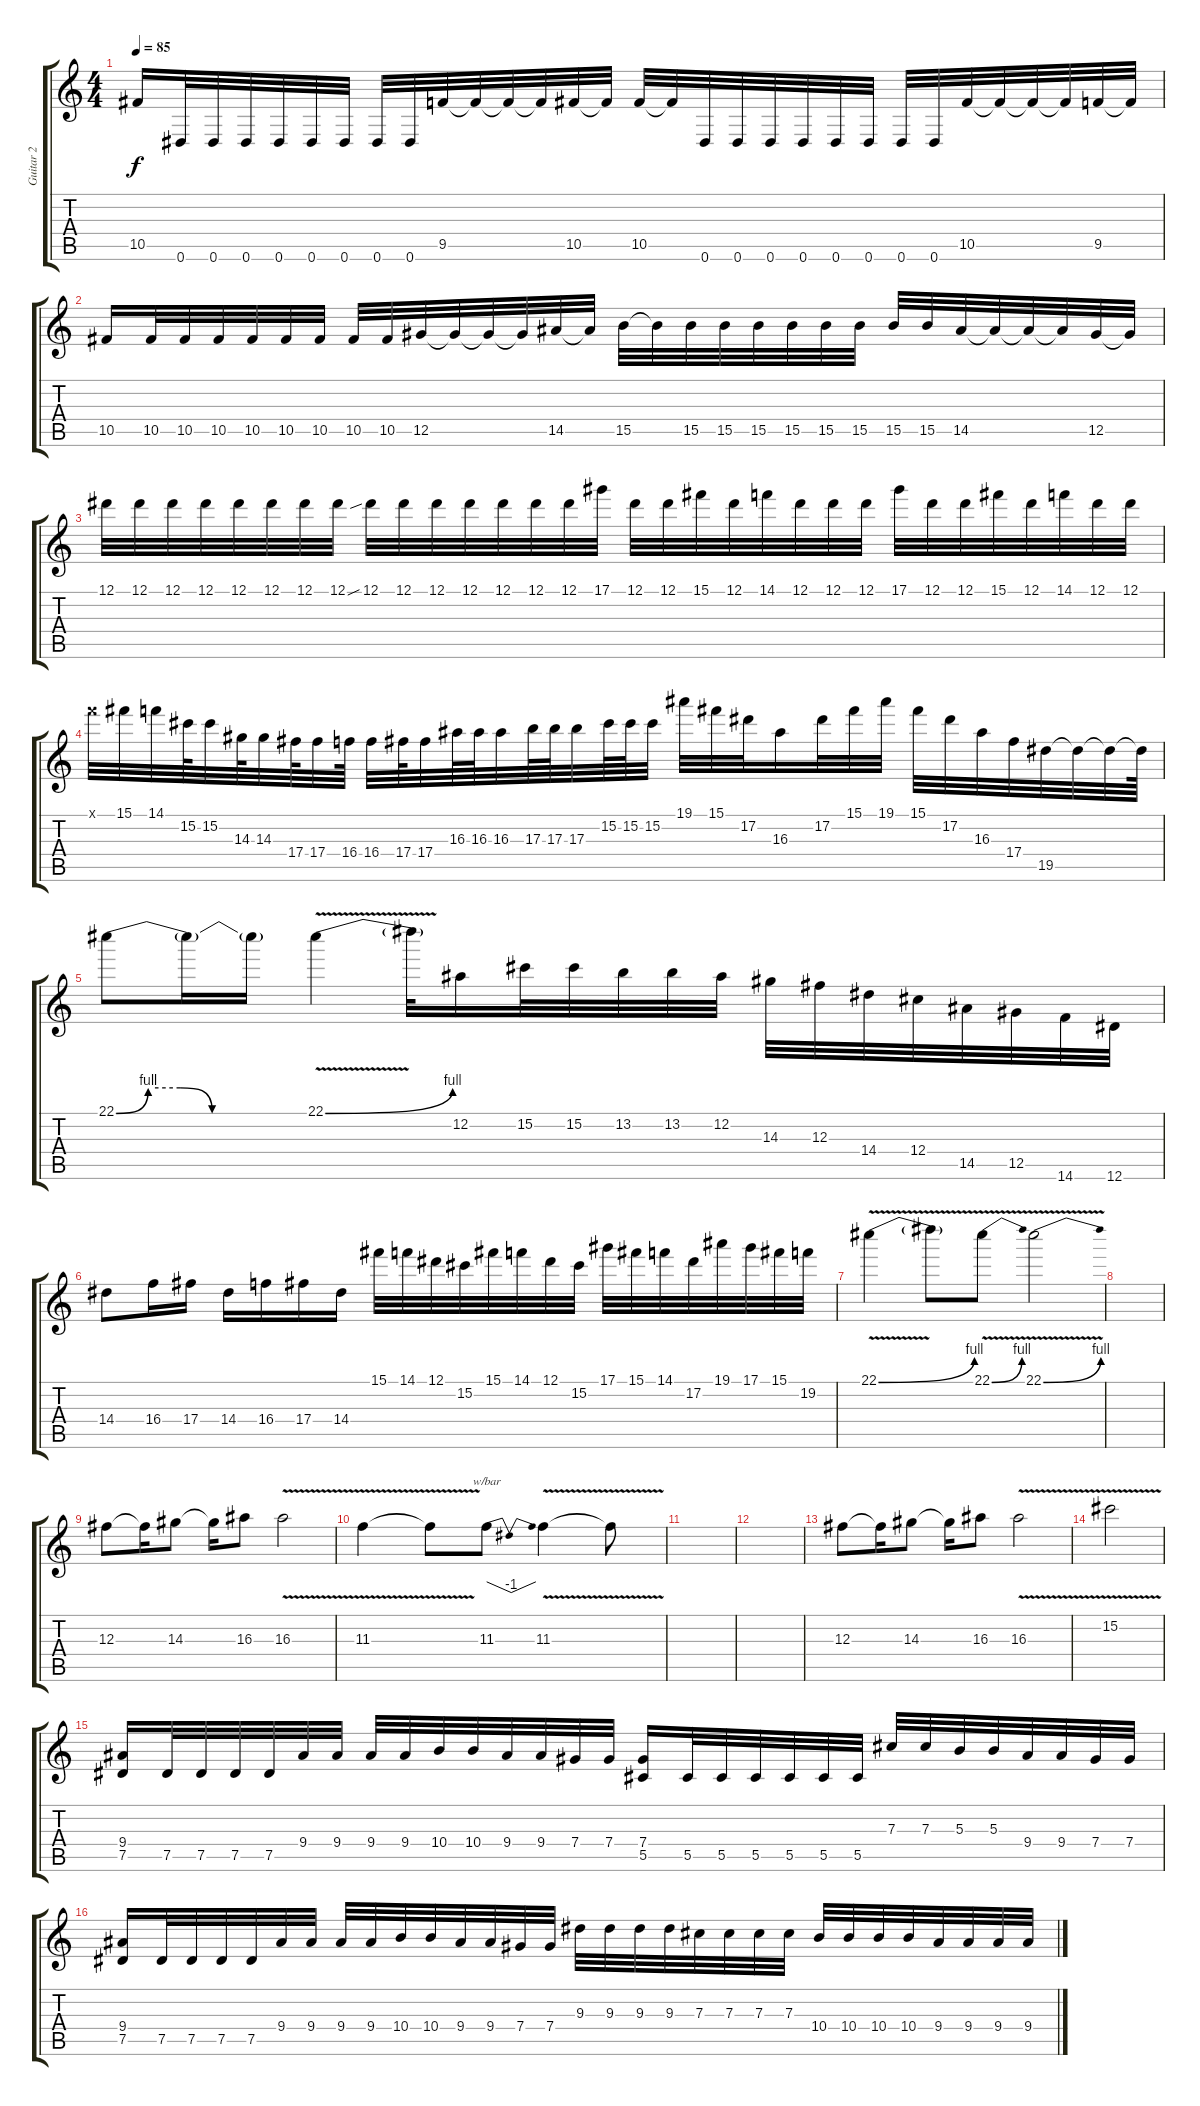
\track ("Guitar 2" "Guitar 2") {instrument distortionguitar}
\staff {score tabs}
\tuning (Eb4 Bb3 Gb3 Db3 Ab2 Eb2) {hide}
\ts (4 4)
\tempo 85
\clef g2
\ks c
10.5.16{dy f} 0.6.32 0.6.32 0.6.32 0.6.32 0.6.32 0.6.32 0.6.32 0.6.32 9.5.32 9.5{t}.32 9.5{t}.32 9.5{t}.32 10.5.32 10.5{t}.32 10.5.32 10.5{t}.32 0.6.32 0.6.32 0.6.32 0.6.32 0.6.32 0.6.32 0.6.32 0.6.32 10.5.32 10.5{t}.32 10.5{t}.32 10.5{t}.32 9.5.32 9.5{t}.32 |
10.5.16 10.5.32 10.5.32 10.5.32 10.5.32 10.5.32 10.5.32 10.5.32 10.5.32 12.5.32 12.5{t}.32 12.5{t}.32 12.5{t}.32 14.5.32 14.5{t}.32 15.5.32 15.5{t}.32 15.5.32 15.5.32 15.5.32 15.5.32 15.5.32 15.5.32 15.5.32 15.5.32 14.5.32 14.5{t}.32 14.5{t}.32 14.5{t}.32 12.5.32 12.5{t}.32 |
12.1.32 12.1.32 12.1.32 12.1.32 12.1.32 12.1.32 12.1.32 12.1.32 12.1{sib}.32 12.1.32 12.1.32 12.1.32 12.1.32 12.1.32 12.1.32 17.1.32 12.1.32 12.1.32 15.1.32 12.1.32 14.1.32 12.1.32 12.1.32 12.1.32 17.1.32 12.1.32 12.1.32 15.1.32 12.1.32 14.1.32 12.1.32 12.1.32 |
14.1{x}.32 15.1.32 14.1.32 15.2.64 15.2.32 14.3.64 14.3.32 17.4.64 17.4.32 16.4.64 16.4.32 17.4.64 17.4.32 16.3.64 16.3.64 16.3.32 17.3.64 17.3.64 17.3.32 15.2.64 15.2.64 15.2.32 19.1.32 15.1.32 17.2.32 16.3.16 17.2.32 15.1.32 19.1.32 15.1.32 17.2.32 16.3.32 17.4.32 19.5.32 19.5{t}.32 19.5{t}.32 19.5{t}.64 |
22.1{be (custom 0 0 10 4 20 4 30 0 60 0)}.8 22.1{t}.16 22.1{t}.16 22.1{be (bend 0 0 60 4) v}.4 22.1{t}.32 12.2.16 15.2.32 15.2.32 13.2.32 13.2.32 12.2.32 14.3.32 12.3.32 14.4.32 12.4.32 14.5.32 12.5.32 14.6.32 12.6.32 |
14.4.8 16.4.16 17.4.16 14.4.16 16.4.16 17.4.16 14.4.16 15.1.32 14.1.32 12.1.32 15.2.32 15.1.32 14.1.32 12.1.32 15.2.32 17.1.32 15.1.32 14.1.32 17.2.32 19.1.32 17.1.32 15.1.32 19.2.32 |
22.1{be (bend 0 0 60 4) v}.4 22.1{t}.8 22.1{be (bend 0 0 60 4) v}.8 22.1{be (bend 0 0 60 4) v}.2 |
|
12.3.8 12.3{t}.16 14.3.8 14.3{t}.16 16.3.8 16.3{v}.2 |
11.3{v}.4 11.3{t}.8 11.3.8{tbe (dip default 0 0 30 -4 60 0)} 11.3{v}.4 11.3{t}.8 |
|
|
12.3.8 12.3{t}.16 14.3.8 14.3{t}.16 16.3.8 16.3{v}.2 |
15.2{v}.2 |
(9.4 7.5).16 7.5.32 7.5.32 7.5.32 7.5.32 9.4.32 9.4.32 9.4.32 9.4.32 10.4.32 10.4.32 9.4.32 9.4.32 7.4.32 7.4.32 (7.4 5.5).16 5.5.32 5.5.32 5.5.32 5.5.32 5.5.32 5.5.32 7.3.32 7.3.32 5.3.32 5.3.32 9.4.32 9.4.32 7.4.32 7.4.32 |
(9.4 7.5).16 7.5.32 7.5.32 7.5.32 7.5.32 9.4.32 9.4.32 9.4.32 9.4.32 10.4.32 10.4.32 9.4.32 9.4.32 7.4.32 7.4.32 9.3.32 9.3.32 9.3.32 9.3.32 7.3.32 7.3.32 7.3.32 7.3.32 10.4.32 10.4.32 10.4.32 10.4.32 9.4.32 9.4.32 9.4.32 9.4.32
